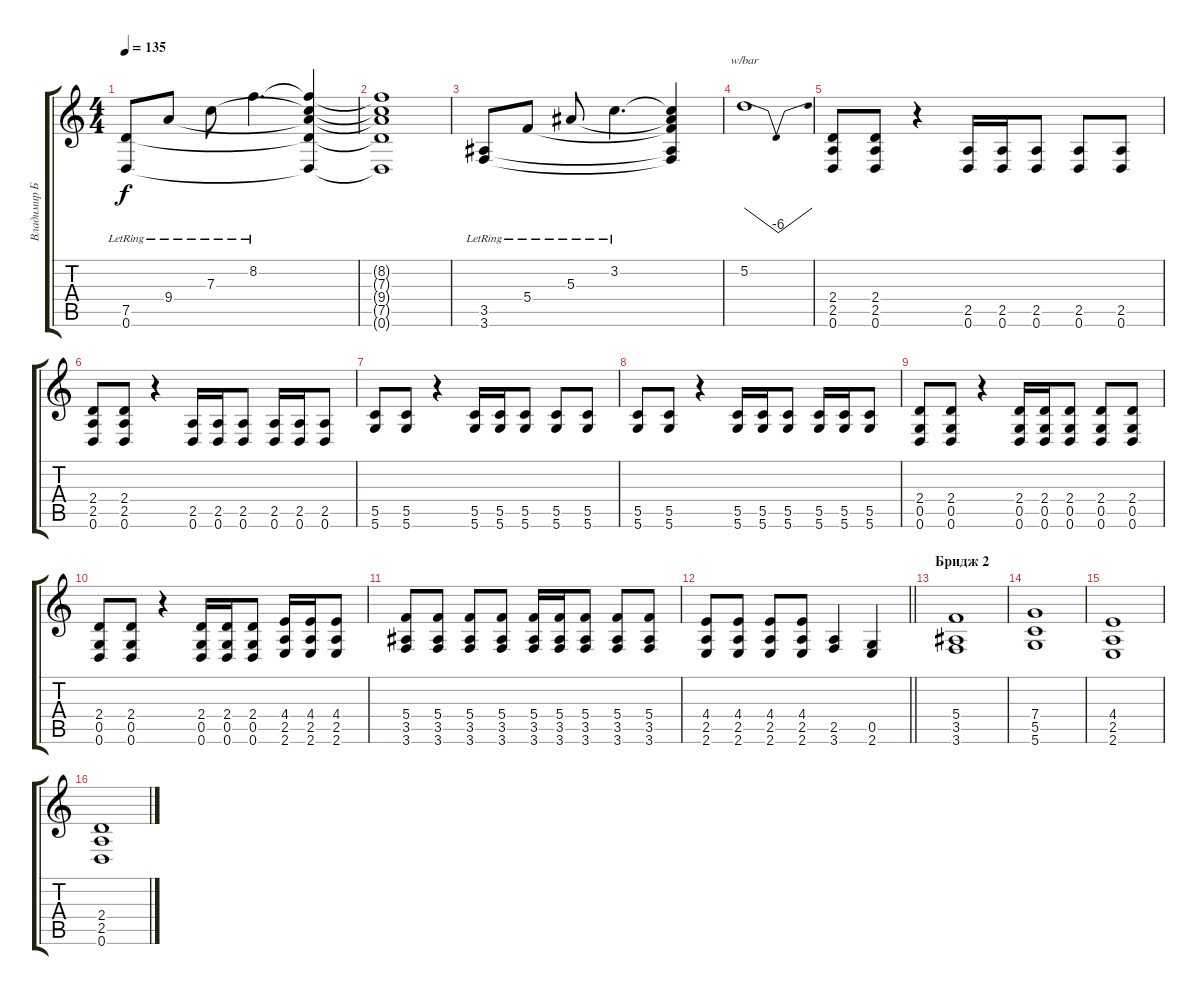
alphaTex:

\track ("Владимир Будник" "Владимир Б") {instrument distortionguitar}
\staff {score tabs}
\tuning (D4 A3 F3 C3 G2 D2) {hide}
\ts (4 4)
\tempo 135
\clef g2
\ks c
(7.5{lr} 0.6{lr}).8{dy f} 9.4{lr}.8 7.3{lr}.8 8.2{lr}.4{d} (8.2{t} 7.3{t} 9.4{t} 7.5{t} 0.6{t}).4 |
(8.2{t} 7.3{t} 9.4{t} 7.5{t} 0.6{t}).1 |
(3.5{lr} 3.6{lr}).8 5.4{lr}.8 5.3{lr}.8 3.2{lr}.4{d} (3.2{t} 5.3{t} 5.4{t} 3.5{t} 3.6{t}).4 |
5.2.1{tbe (dip default 0 0 30 -24 60 0) instrument distortionguitar} |
(2.4 2.5 0.6).8{instrument distortionguitar} (2.4 2.5 0.6).8 r.4 (2.5 0.6).16 (2.5 0.6).16 (2.5 0.6).8 (2.5 0.6).8 (2.5 0.6).8 |
(2.4 2.5 0.6).8{instrument distortionguitar} (2.4 2.5 0.6).8 r.4 (2.5 0.6).16 (2.5 0.6).16 (2.5 0.6).8 (2.5 0.6).16 (2.5 0.6).16 (2.5 0.6).8 |
(5.5 5.6).8 (5.5 5.6).8 r.4 (5.5 5.6).16 (5.5 5.6).16 (5.5 5.6).8 (5.5 5.6).8 (5.5 5.6).8 |
(5.5 5.6).8 (5.5 5.6).8 r.4 (5.5 5.6).16 (5.5 5.6).16 (5.5 5.6).8 (5.5 5.6).16 (5.5 5.6).16 (5.5 5.6).8 |
(2.4 0.5 0.6).8 (2.4 0.5 0.6).8 r.4 (2.4 0.5 0.6).16 (2.4 0.5 0.6).16 (2.4 0.5 0.6).8 (2.4 0.5 0.6).8 (2.4 0.5 0.6).8 |
(2.4 0.5 0.6).8 (2.4 0.5 0.6).8 r.4 (2.4 0.5 0.6).16 (2.4 0.5 0.6).16 (2.4 0.5 0.6).8 (4.4 2.5 2.6).16 (4.4 2.5 2.6).16 (4.4 2.5 2.6).8 |
(5.4 3.5 3.6).8 (5.4 3.5 3.6).8 (5.4 3.5 3.6).8 (5.4 3.5 3.6).8 (5.4 3.5 3.6).16 (5.4 3.5 3.6).16 (5.4 3.5 3.6).8 (5.4 3.5 3.6).8 (5.4 3.5 3.6).8 |
\barLineRight lightlight
(4.4 2.5 2.6).8 (4.4 2.5 2.6).8 (4.4 2.5 2.6).8 (4.4 2.5 2.6).8 (2.5 3.6).4 (0.5 2.6).4 |
\section ("" "Бридж 2")
(5.4 3.5 3.6).1 |
(7.4 5.5 5.6).1 |
(4.4 2.5 2.6).1 |
(2.4 2.5 0.6).1
